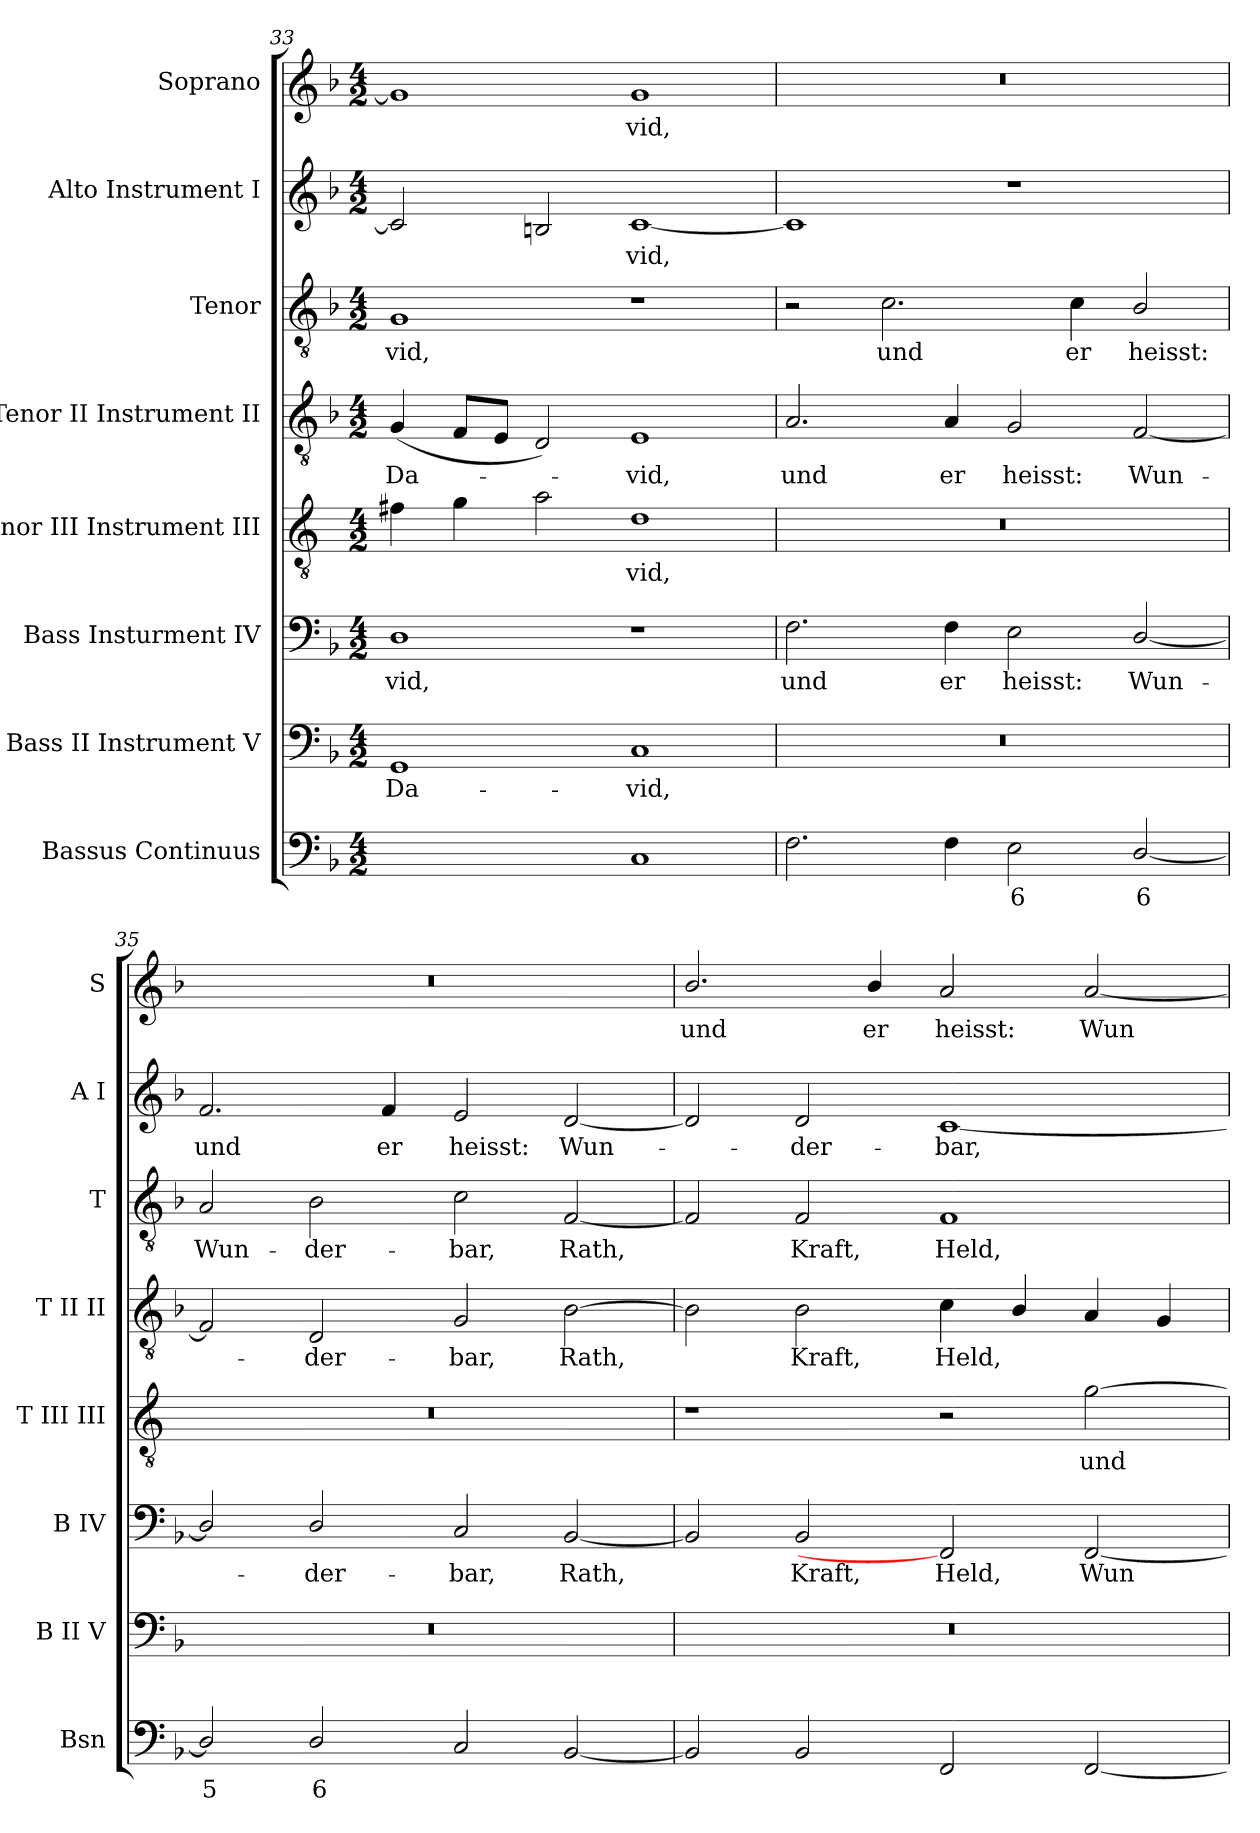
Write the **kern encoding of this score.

**kern	**text	**kern	**text	**kern	**text	**kern	**text	**kern	**text	**kern	**text	**kern	**text	**kern	**text
*part8	*part8	*part7	*part7	*part6	*part6	*part5	*part5	*part4	*part4	*part3	*part3	*part2	*part2	*part1	*part1
*staff8	*staff8	*staff7	*staff7	*staff6	*staff6	*staff5	*staff5	*staff4	*staff4	*staff3	*staff3	*staff2	*staff2	*staff1	*staff1
*I"Bassus Continuus	*	*I"Bass II Instrument V	*	*I"Bass Insturment IV	*	*I"Tenor III Instrument III	*	*I"Tenor II Instrument II	*	*I"Tenor	*	*I"Alto Instrument I	*	*I"Soprano	*
*I'Bsn	*	*I'B II V	*	*I'B IV	*	*I'T III III	*	*I'T II II	*	*I'T	*	*I'A I	*	*I'S	*
*clefF4	*	*clefF4	*	*clefF4	*	*clefGv2	*	*clefGv2	*	*clefGv2	*	*clefG2	*	*clefG2	*
*	*	*	*	*	*	*ITrd4c7	*	*	*	*	*	*	*	*	*
*k[b-]	*	*k[b-]	*	*k[b-]	*	*k[b-]	*	*k[b-]	*	*k[b-]	*	*k[b-]	*	*k[b-]	*
*F:	*	*F:	*	*F:	*	*F:	*	*F:	*	*F:	*	*F:	*	*F:	*
*M4/2	*	*M4/2	*	*M4/2	*	*M4/2	*	*M4/2	*	*M4/2	*	*M4/2	*	*M4/2	*
=33	=33	=33	=33	=33	=33	=33	=33	=33	=33	=33	=33	=33	=33	=33	=33
!	!LO:LY:b	!	!LO:LY:b	!	!LO:LY:b	!	!	!	!LO:LY:b	!	!LO:LY:b	!	!	!	!
[2GG/yy	4	1GG	Da-	1D	-vid,	4Bn\	.	(<4G/	Da-	1G	-vid,	2c/]	.	1g]	.
.	.	.	.	.	.	4c\	.	8F/L	.	.	.	.	.	.	.
.	.	.	.	.	.	.	.	8E/J	.	.	.	.	.	.	.
2GG/yy]	.	.	.	.	.	2d\	.	2D/)	.	.	.	2Bn/	.	.	.
!	!	!	!LO:LY:b	!	!	!	!LO:LY:b	!	!LO:LY:b	!	!	!	!LO:LY:b	!	!LO:LY:b
1C	.	1C	-vid,	1r	.	1G	vid,	1E	vid,	1r	.	[1c	vid,	1g	vid,
=34	=34	=34	=34	=34	=34	=34	=34	=34	=34	=34	=34	=34	=34	=34	=34
!	!	!	!	!	!LO:LY:b	!	!	!	!LO:LY:b	!	!	!	!	!	!
2.F\	.	0r	.	2.F\	und	0r	.	2.A/	und	2r	.	1c]	.	0r	.
!	!	!	!	!	!	!	!	!	!	!	!LO:LY:b	!	!	!	!
.	.	.	.	.	.	.	.	.	.	2.c\	und	.	.	.	.
!	!	!	!	!	!LO:LY:b	!	!	!	!LO:LY:b	!	!	!	!	!	!
4F\	.	.	.	4F\	er	.	.	4A/	er	.	.	.	.	.	.
!	!LO:LY:b	!	!	!	!LO:LY:b	!	!	!	!LO:LY:b	!	!	!	!	!	!
2E\	6	.	.	2E\	heisst:	.	.	2G/	heisst:	.	.	1r	.	.	.
!	!	!	!	!	!	!	!	!	!	!	!LO:LY:b	!	!	!	!
.	.	.	.	.	.	.	.	.	.	4c\	er	.	.	.	.
!	!LO:LY:b	!	!	!	!LO:LY:b	!	!	!	!LO:LY:b	!	!LO:LY:b	!	!	!	!
[2D/	6	.	.	[2D/	Wun-	.	.	[2F/	Wun-	2B-/	heisst:	.	.	.	.
!!LO:PB:g=z
=35	=35	=35	=35	=35	=35	=35	=35	=35	=35	=35	=35	=35	=35	=35	=35
!	!LO:LY:b	!	!	!	!	!	!	!	!	!	!LO:LY:b	!	!LO:LY:b	!	!
2D/]	5	0r	.	2D/]	.	0r	.	2F/]	.	2A/	Wun-	2.f/	und	0r	.
!	!LO:LY:b	!	!	!	!LO:LY:b	!	!	!	!LO:LY:b	!	!LO:LY:b	!	!	!	!
2D/	6	.	.	2D/	der-	.	.	2D/	der-	2B-\	-der-	.	.	.	.
!	!	!	!	!	!	!	!	!	!	!	!	!	!LO:LY:b	!	!
.	.	.	.	.	.	.	.	.	.	.	.	4f/	er	.	.
!	!	!	!	!	!LO:LY:b	!	!	!	!LO:LY:b	!	!LO:LY:b	!	!LO:LY:b	!	!
2C/	.	.	.	2C/	-bar,	.	.	2G/	-bar,	2c\	-bar,	2e/	heisst:	.	.
!	!	!	!	!	!LO:LY:b	!	!	!	!LO:LY:b	!	!LO:LY:b	!	!LO:LY:b	!	!
[2BB-/	.	.	.	[2BB-/	Rath,	.	.	[2B-\	Rath,	[2F/	Rath,	[2d/	Wun-	.	.
=36	=36	=36	=36	=36	=36	=36	=36	=36	=36	=36	=36	=36	=36	=36	=36
!	!	!	!	!	!	!	!	!	!	!	!	!	!	!	!LO:LY:b
2BB-/]	.	0r	.	2BB-/]	.	1r	.	2B-\]	.	2F/]	.	2d/]	.	2.b-/	und
!	!	!	!	!	!LO:LY:b	!	!	!	!LO:LY:b	!	!LO:LY:b	!	!LO:LY:b	!	!
2BB-/	.	.	.	2BB-/	Kraft,	.	.	2B-\	Kraft,	2F/	Kraft,	2d/	der-	.	.
!	!	!	!	!	!	!	!	!	!	!	!	!	!	!	!LO:LY:b
.	.	.	.	.	.	.	.	.	.	.	.	.	.	4b-/	er
!	!	!	!	!	!LO:LY:b	!	!	!	!LO:LY:b	!	!LO:LY:b	!	!LO:LY:b	!	!LO:LY:b
2FF/	.	.	.	2FF/]	Held,	2r	.	4c\	Held,	1F	Held,	[1c	-bar,	2a/	heisst:
.	.	.	.	.	.	.	.	4B-/	.	.	.	.	.	.	.
!	!	!	!	!	!LO:LY:b	!	!LO:LY:b	!	!	!	!	!	!	!	!LO:LY:b
[2FF/	.	.	.	[2FF/	Wun-	[2c\	und	4A/	.	.	.	.	.	[2a/	Wun-
.	.	.	.	.	.	.	.	4G/	.	.	.	.	.	.	.
=	=	=	=	=	=	=	=	=	=	=	=	=	=	=	=
*-	*-	*-	*-	*-	*-	*-	*-	*-	*-	*-	*-	*-	*-	*-	*-
